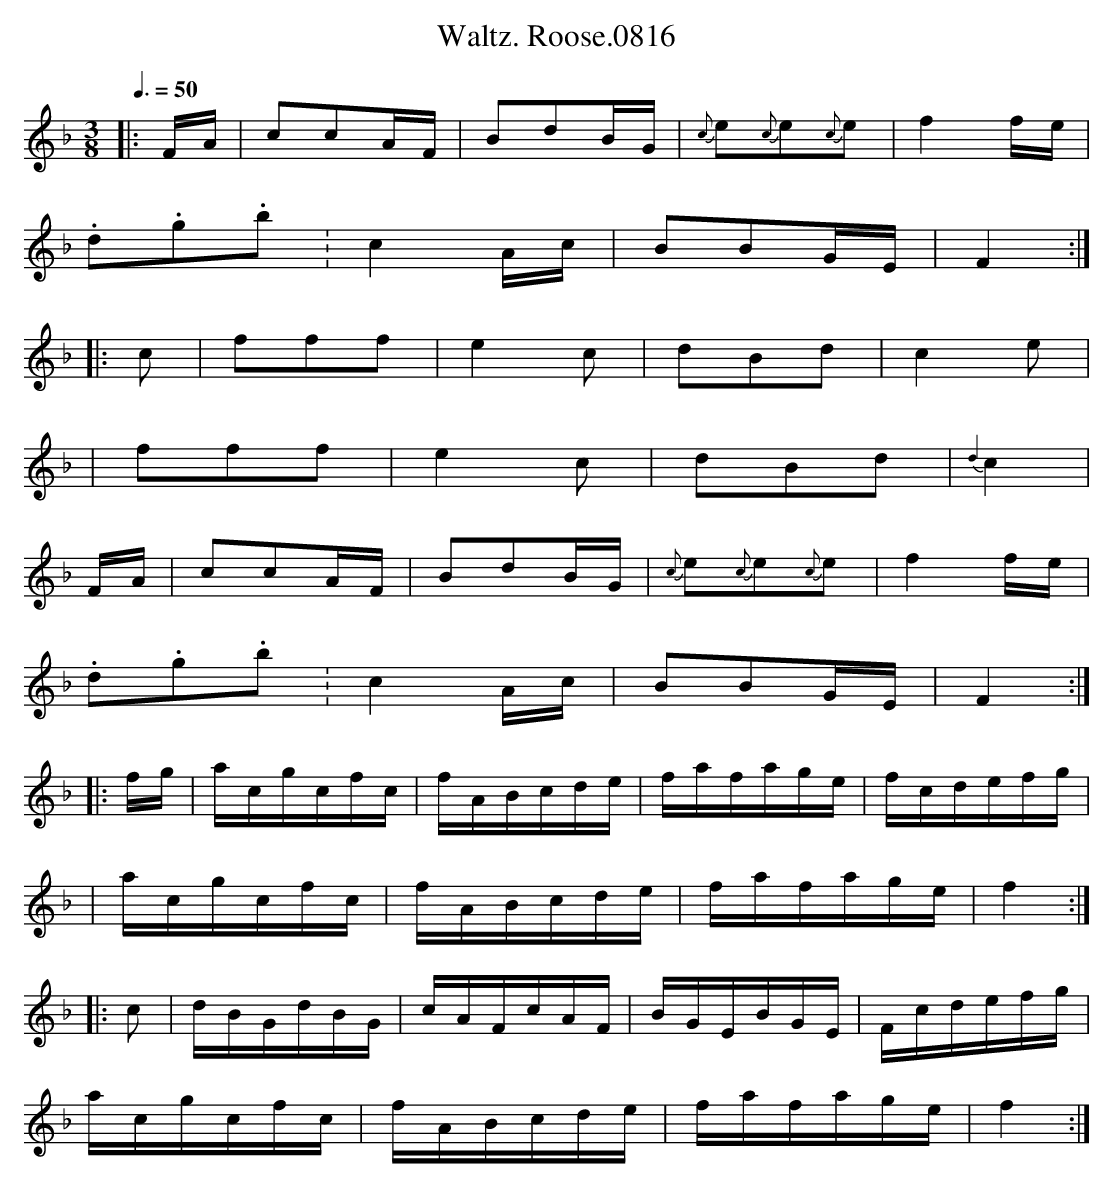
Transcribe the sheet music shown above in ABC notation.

X:1
T:Waltz. Roose.0816
M:3/8
L:1/16
Q: 3/8=50
K:F
|: FA | c2c2AF | B2d2BG |{c}e2{c}e2{c}e2 | f4 fe |
.d2.g2.b2. | c4Ac | B2B2GE | F4 :|
|: c2 | f2f2f2 | e4 c2 | d2B2d2 | c4e2 |
| f2f2f2 | e4 c2 | d2B2d2 | {d2}c4|
FA | c2c2AF | B2d2BG |{c}e2{c}e2{c}e2 | f4 fe |
.d2.g2.b2. | c4Ac | B2B2GE | F4 :|
|: fg | acgcfc | fABcde | fafage | fcdefg |
| acgcfc | fABcde | fafage | f4 :|
|: c2 | dBGdBG | cAFcAF | BGEBGE | Fcdefg |
acgcfc | fABcde | fafage | f4 :|
